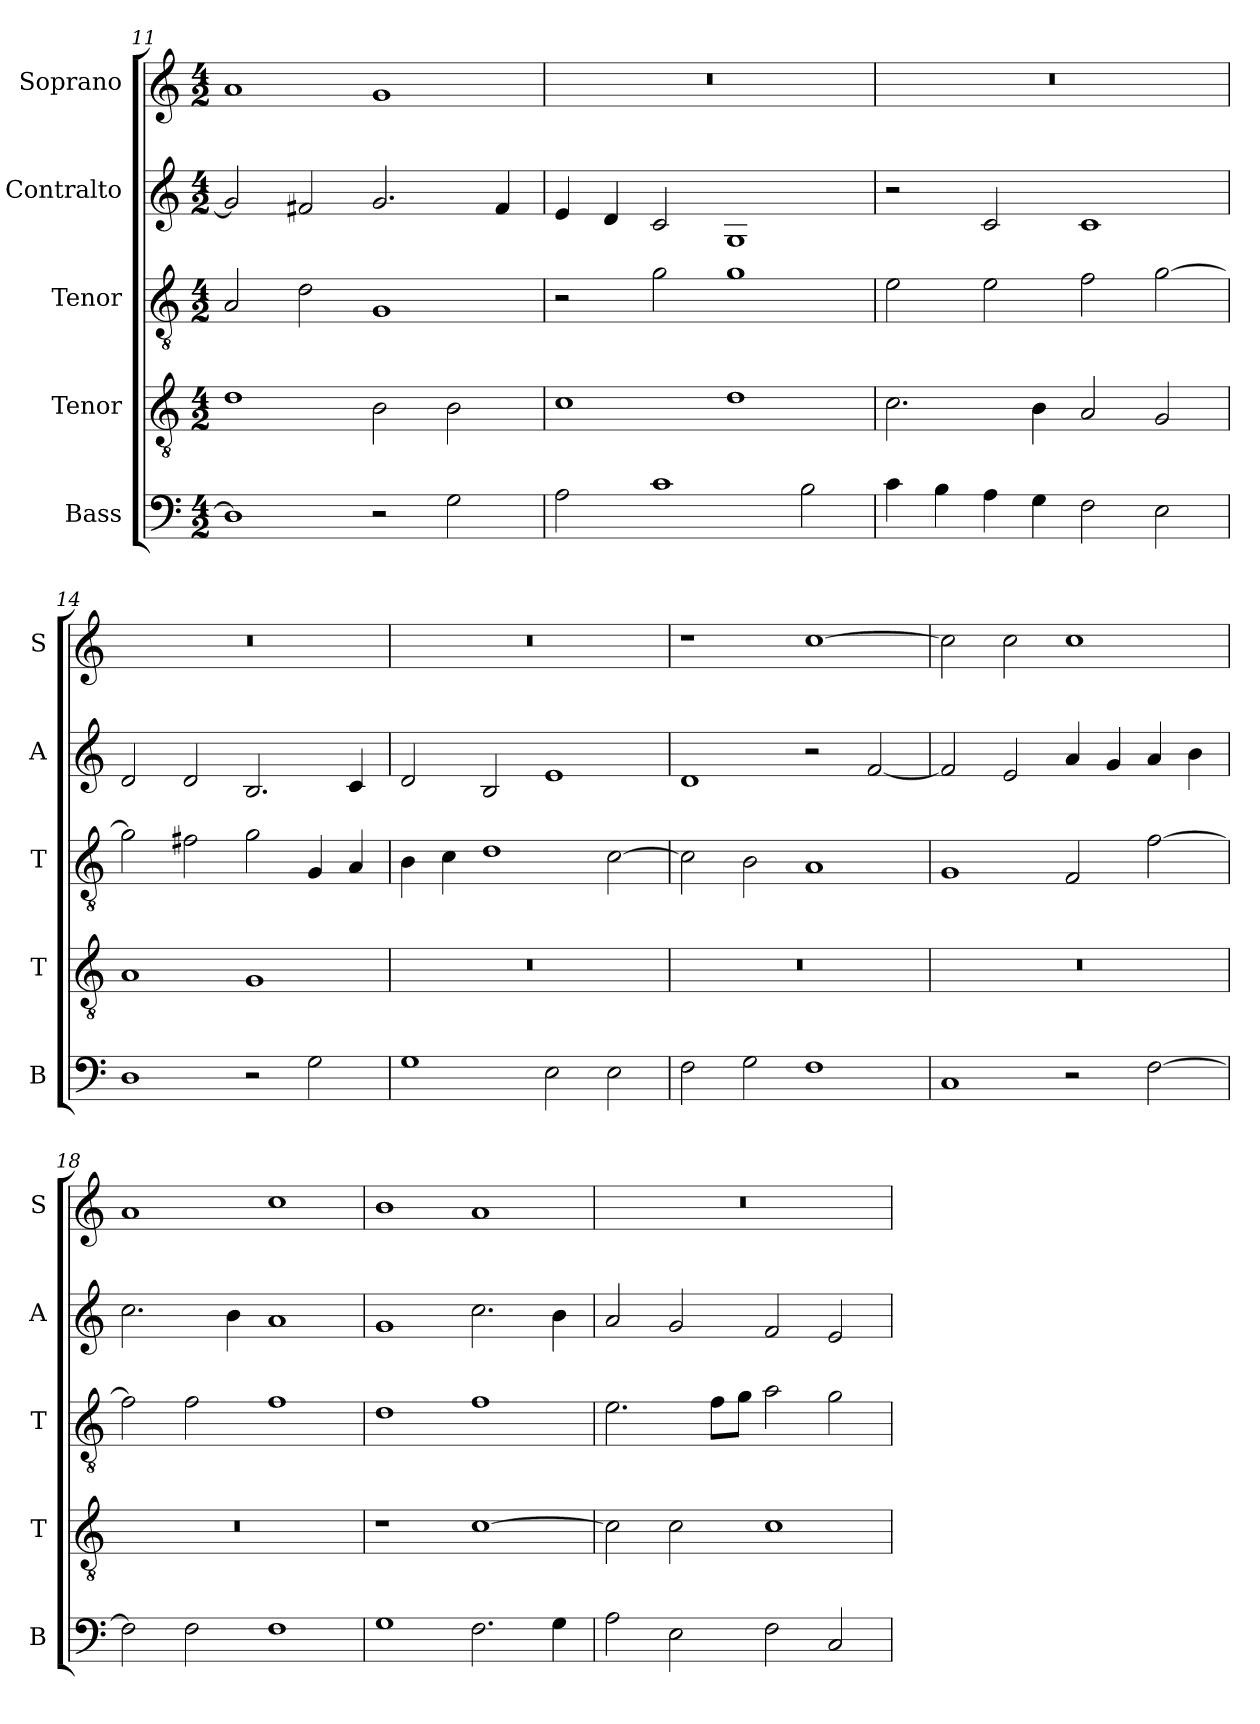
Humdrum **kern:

**kern	**kern	**kern	**kern	**kern
*part5	*part4	*part3	*part2	*part1
*staff5	*staff4	*staff3	*staff2	*staff1
*I"Bass	*I"Tenor	*I"Tenor	*I"Contralto	*I"Soprano
*I'B	*I'T	*I'T	*I'A	*I'S
*clefF4	*clefGv2	*clefGv2	*clefG2	*clefG2
*k[]	*k[]	*k[]	*k[]	*k[]
*G:mix	*G:mix	*G:mix	*G:mix	*G:mix
*M4/2	*M4/2	*M4/2	*M4/2	*M4/2
=11	=11	=11	=11	=11
1D]	1d	2A	2g]	1a
.	.	2d	2f#X	.
2r	2B	1G	2.g	1g
2G	2B	.	.	.
.	.	.	4f#	.
=12	=12	=12	=12	=12
2A	1c	2r	4e	0r
.	.	.	4d	.
1c	.	2g	2c	.
.	1d	1g	1G	.
2B	.	.	.	.
=13	=13	=13	=13	=13
4c	2.c	2e	2r	0r
4B	.	.	.	.
4A	.	2e	2c	.
4G	4B	.	.	.
2F	2A	2f	1c	.
2E	2G	[2g	.	.
=14	=14	=14	=14	=14
1D	1A	2g]	2d	0r
.	.	2f#X	2d	.
2r	1G	2g	2.B	.
2G	.	4G	.	.
.	.	4A	4c	.
=15	=15	=15	=15	=15
1G	0r	4B	2d	0r
.	.	4c	.	.
.	.	1d	2B	.
2E	.	.	1e	.
2E	.	[2c	.	.
=16	=16	=16	=16	=16
2F	0r	2c]	1d	1r
2G	.	2B	.	.
1F	.	1A	2r	[1cc
.	.	.	[2f	.
=17	=17	=17	=17	=17
1C	0r	1G	2f]	2cc]
.	.	.	2e	2cc
2r	.	2F	4a	1cc
.	.	.	4g	.
[2F	.	[2f	4a	.
.	.	.	4b	.
=18	=18	=18	=18	=18
2F]	0r	2f]	2.cc	1a
2F	.	2f	.	.
.	.	.	4b	.
1F	.	1f	1a	1cc
=19	=19	=19	=19	=19
1G	1r	1d	1g	1b
2.F	[1c	1f	2.cc	1a
4G	.	.	4b	.
=20	=20	=20	=20	=20
2A	2c]	2.e	2a	0r
2E	2c	.	2g	.
.	.	8f\L	.	.
.	.	8g\J	.	.
2F	1c	2a	2f	.
2C	.	2g	2e	.
=	=	=	=	=
*-	*-	*-	*-	*-
